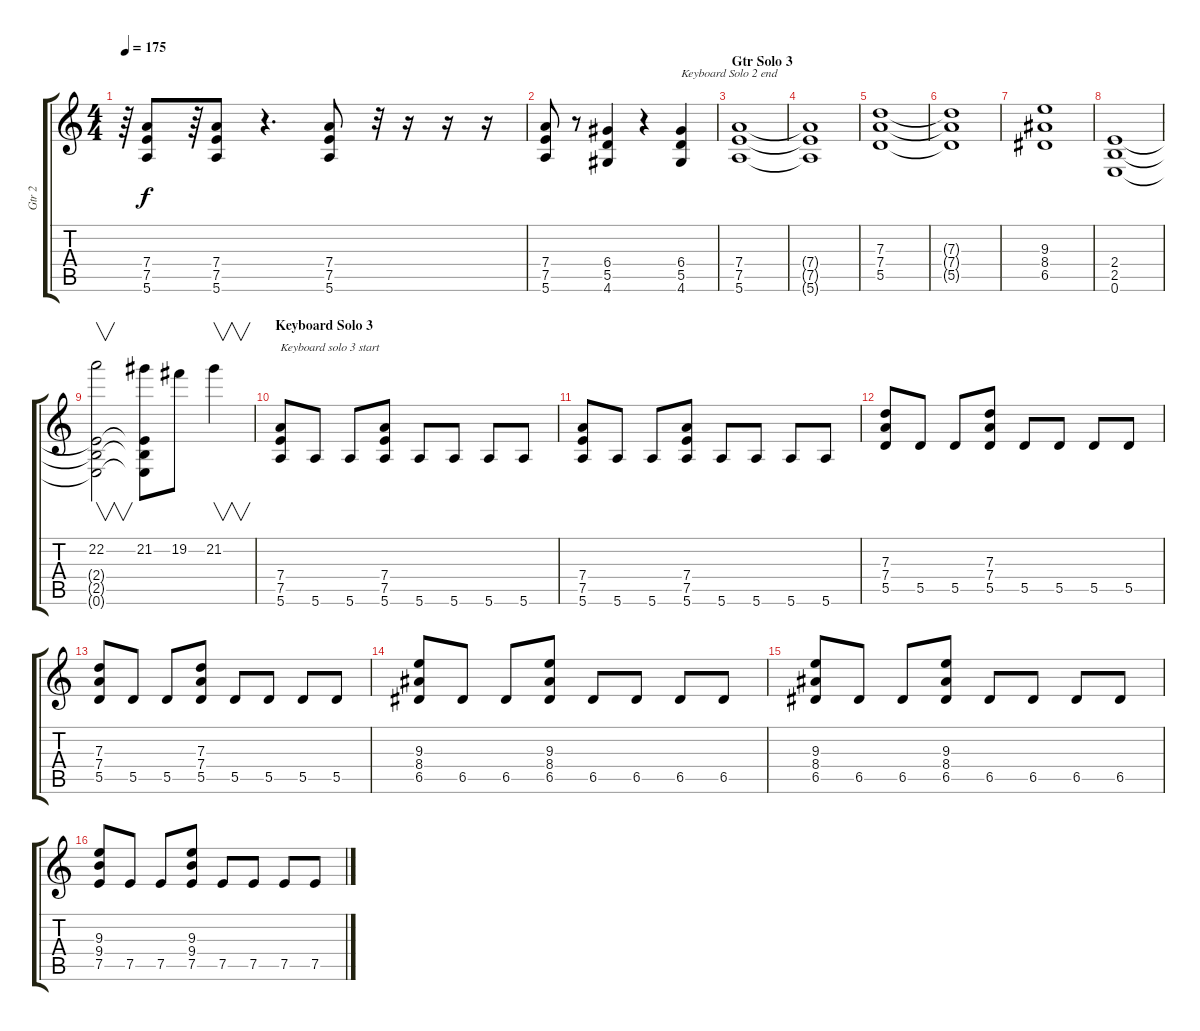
\track ("Gtr 2" "Gtr 2") {instrument overdrivenguitar}
\staff {score tabs}
\tuning (E4 B3 G3 D3 A2 E2) {hide}
\ts (4 4)
\tempo 175
\clef g2
\ks c
r.64{dy f} (7.4 7.5 5.6).8 r.64 (7.4 7.5 5.6).8 r.4{d} (7.4 7.5 5.6).8 r.32 r.16 r.16 r.16 |
(7.4 7.5 5.6).8 r.8 (6.4 5.5 4.6).4 r.4 (6.4 5.5 4.6).4{txt "Keyboard Solo 2 end"} |
\section ("" "Gtr Solo 3")
(7.4 7.5 5.6).1 |
(7.4{t} 7.5{t} 5.6{t}).1 |
(7.3 7.4 5.5).1 |
(7.3{t} 7.4{t} 5.5{t}).1 |
(9.3 8.4 6.5).1 |
(2.4 2.5 0.6).1 |
(22.2 2.4{t} 2.5{t} 0.6{t}).2{v} (21.2 2.4{t} 2.5{t} 0.6{t}).8 19.2.8 21.2.4{v} |
\section ("" "Keyboard Solo 3")
(7.4 7.5 5.6).8{txt "Keyboard solo 3 start"} 5.6.8 5.6.8 (7.4 7.5 5.6).8 5.6.8 5.6.8 5.6.8 5.6.8 |
(7.4 7.5 5.6).8 5.6.8 5.6.8 (7.4 7.5 5.6).8 5.6.8 5.6.8 5.6.8 5.6.8 |
(7.3 7.4 5.5).8 5.5.8 5.5.8 (7.3 7.4 5.5).8 5.5.8 5.5.8 5.5.8 5.5.8 |
(7.3 7.4 5.5).8 5.5.8 5.5.8 (7.3 7.4 5.5).8 5.5.8 5.5.8 5.5.8 5.5.8 |
(9.3 8.4 6.5).8 6.5.8 6.5.8 (9.3 8.4 6.5).8 6.5.8 6.5.8 6.5.8 6.5.8 |
(9.3 8.4 6.5).8 6.5.8 6.5.8 (9.3 8.4 6.5).8 6.5.8 6.5.8 6.5.8 6.5.8 |
(9.3 9.4 7.5).8 7.5.8 7.5.8 (9.3 9.4 7.5).8 7.5.8 7.5.8 7.5.8 7.5.8
